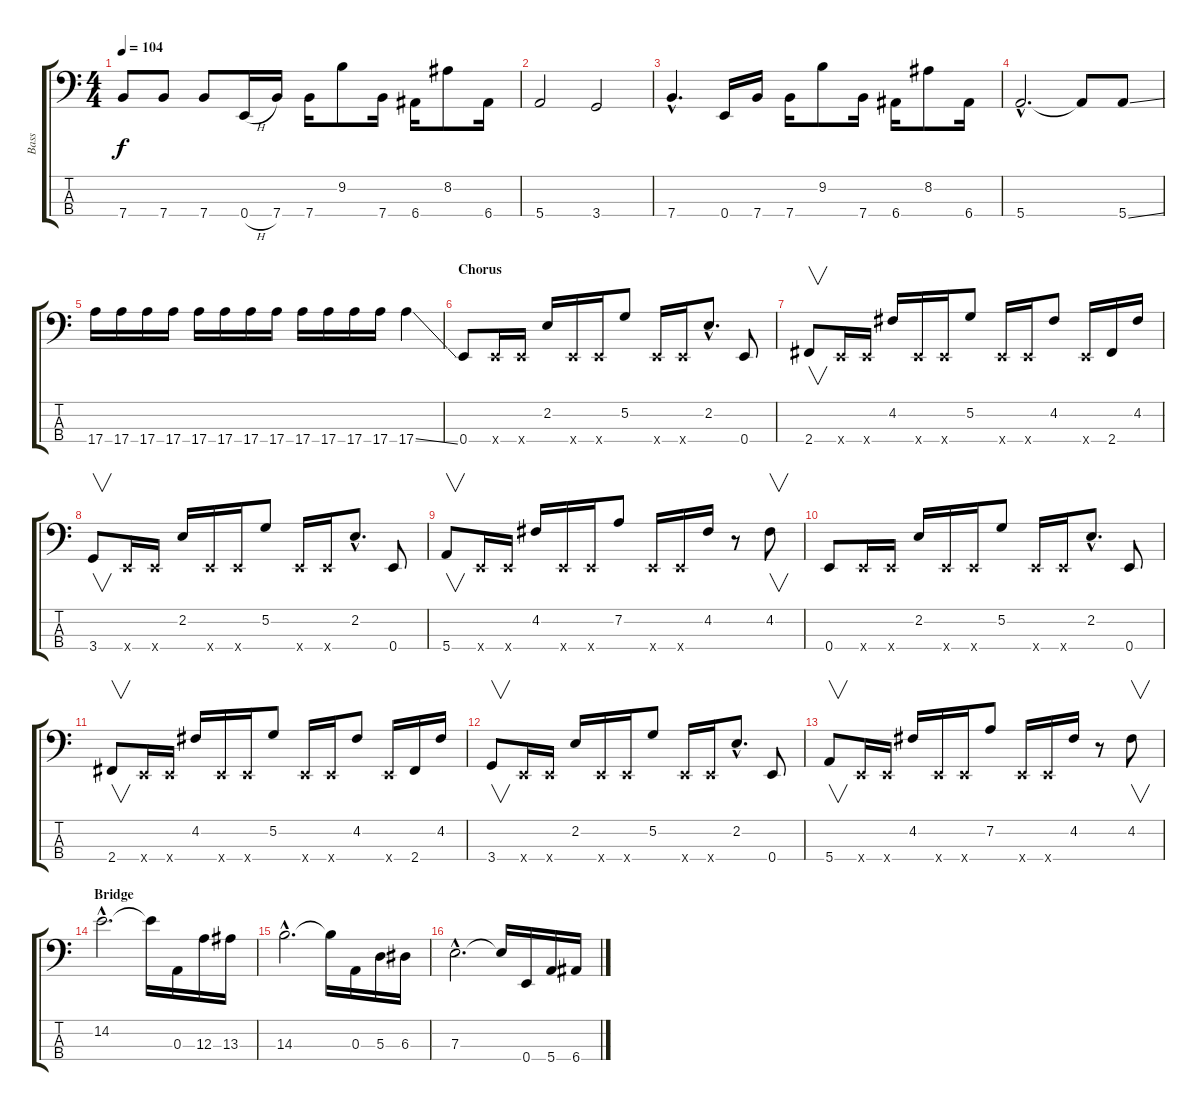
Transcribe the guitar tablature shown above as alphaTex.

\track ("Bass" "Bass") {instrument electricbasspick}
\staff {score tabs}
\tuning (G2 D2 A1 E1) {hide}
\ts (4 4)
\tempo 104
\clef f4
\ks c
7.4.8{dy f} 7.4.8 7.4.8 0.4{h}.16 7.4.16 7.4.16 9.2.8 7.4.16 6.4.16 8.2.8 6.4.16 |
5.4.2 3.4.2 |
7.4{hac}.4{d} 0.4.16 7.4.16 7.4.16 9.2.8 7.4.16 6.4.16 8.2.8 6.4.16 |
5.4{hac}.2{d} 5.4{t}.8 5.4{ss}.8 |
17.4.16 17.4.16 17.4.16 17.4.16 17.4.16 17.4.16 17.4.16 17.4.16 17.4.16 17.4.16 17.4.16 17.4.16 17.4{ss}.4 |
\section ("" "Chorus")
0.4.8 0.4{x}.16 0.4{x}.16 2.2.16 0.4{x}.16 0.4{x}.16 5.2.8 0.4{x}.16 0.4{x}.16 2.2{hac}.8{d} 0.4.8 |
2.4.8{v} 0.4{x}.16 0.4{x}.16 4.2.16 0.4{x}.16 0.4{x}.16 5.2.8 0.4{x}.16 0.4{x}.16 4.2.8 0.4{x}.16 2.4.16 4.2.16 |
3.4.8{v} 0.4{x}.16 0.4{x}.16 2.2.16 0.4{x}.16 0.4{x}.16 5.2.8 0.4{x}.16 0.4{x}.16 2.2{hac}.8{d} 0.4.8 |
5.4.8{v} 0.4{x}.16 0.4{x}.16 4.2.16 0.4{x}.16 0.4{x}.16 7.2.8 0.4{x}.16 0.4{x}.16 4.2.16 r.8 4.2.8{v} |
0.4.8 0.4{x}.16 0.4{x}.16 2.2.16 0.4{x}.16 0.4{x}.16 5.2.8 0.4{x}.16 0.4{x}.16 2.2{hac}.8{d} 0.4.8 |
2.4.8{v} 0.4{x}.16 0.4{x}.16 4.2.16 0.4{x}.16 0.4{x}.16 5.2.8 0.4{x}.16 0.4{x}.16 4.2.8 0.4{x}.16 2.4.16 4.2.16 |
3.4.8{v} 0.4{x}.16 0.4{x}.16 2.2.16 0.4{x}.16 0.4{x}.16 5.2.8 0.4{x}.16 0.4{x}.16 2.2{hac}.8{d} 0.4.8 |
5.4.8{v} 0.4{x}.16 0.4{x}.16 4.2.16 0.4{x}.16 0.4{x}.16 7.2.8 0.4{x}.16 0.4{x}.16 4.2.16 r.8 4.2.8{v} |
\section ("" "Bridge")
14.2{hac}.2{d} 14.2{t}.16 0.3.16 12.3.16 13.3.16 |
14.3{hac}.2{d} 14.3{t}.16 0.3.16 5.3.16 6.3.16 |
7.3{hac}.2{d} 7.3{t}.16 0.4.16 5.4.16 6.4.16
